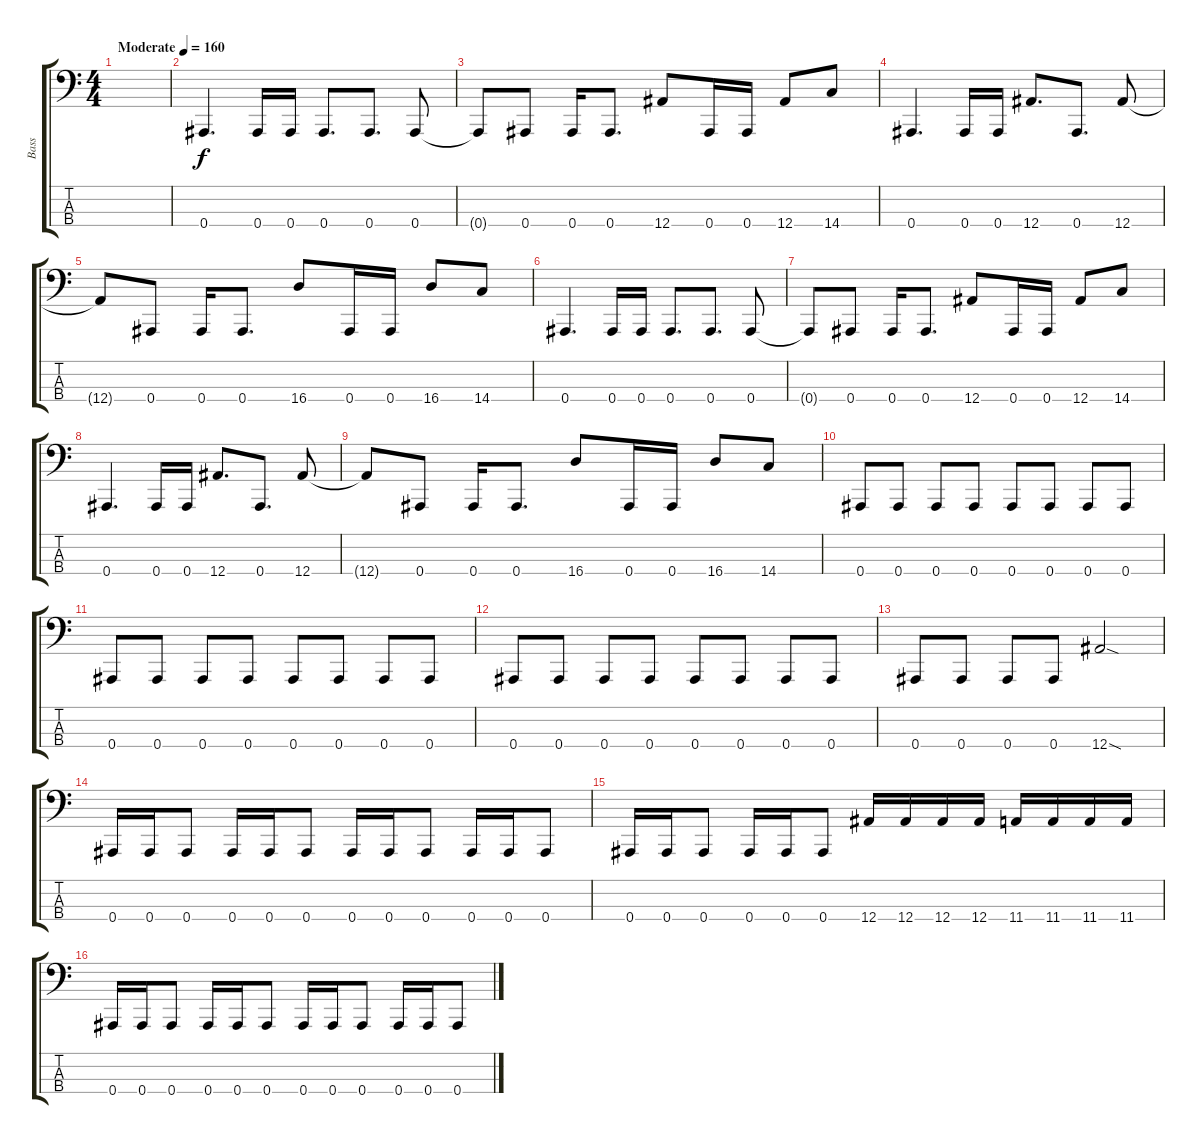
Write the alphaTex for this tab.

\track ("Bass" "Bass") {instrument electricbasspick}
\staff {score tabs}
\tuning (Eb2 Bb1 F1 Bb0) {hide}
\ts (4 4)
\tempo (160 "Moderate")
\clef f4
\ks c
|
0.4.4{d} 0.4.16 0.4.16 0.4.8{d} 0.4.8{d} 0.4.8 |
0.4{t}.8 0.4.8 0.4.16 0.4.8{d} 12.4.8 0.4.16 0.4.16 12.4.8 14.4.8 |
0.4.4{d} 0.4.16 0.4.16 12.4.8{d} 0.4.8{d} 12.4.8 |
12.4{t}.8 0.4.8 0.4.16 0.4.8{d} 16.4.8 0.4.16 0.4.16 16.4.8 14.4.8 |
0.4.4{d} 0.4.16 0.4.16 0.4.8{d} 0.4.8{d} 0.4.8 |
0.4{t}.8 0.4.8 0.4.16 0.4.8{d} 12.4.8 0.4.16 0.4.16 12.4.8 14.4.8 |
0.4.4{d} 0.4.16 0.4.16 12.4.8{d} 0.4.8{d} 12.4.8 |
12.4{t}.8 0.4.8 0.4.16 0.4.8{d} 16.4.8 0.4.16 0.4.16 16.4.8 14.4.8 |
0.4.8 0.4.8 0.4.8 0.4.8 0.4.8 0.4.8 0.4.8 0.4.8 |
0.4.8 0.4.8 0.4.8 0.4.8 0.4.8 0.4.8 0.4.8 0.4.8 |
0.4.8 0.4.8 0.4.8 0.4.8 0.4.8 0.4.8 0.4.8 0.4.8 |
0.4.8 0.4.8 0.4.8 0.4.8 12.4{sod}.2 |
0.4.16 0.4.16 0.4.8 0.4.16 0.4.16 0.4.8 0.4.16 0.4.16 0.4.8 0.4.16 0.4.16 0.4.8 |
0.4.16 0.4.16 0.4.8 0.4.16 0.4.16 0.4.8 12.4.16 12.4.16 12.4.16 12.4.16 11.4.16 11.4.16 11.4.16 11.4.16 |
0.4.16 0.4.16 0.4.8 0.4.16 0.4.16 0.4.8 0.4.16 0.4.16 0.4.8 0.4.16 0.4.16 0.4.8
